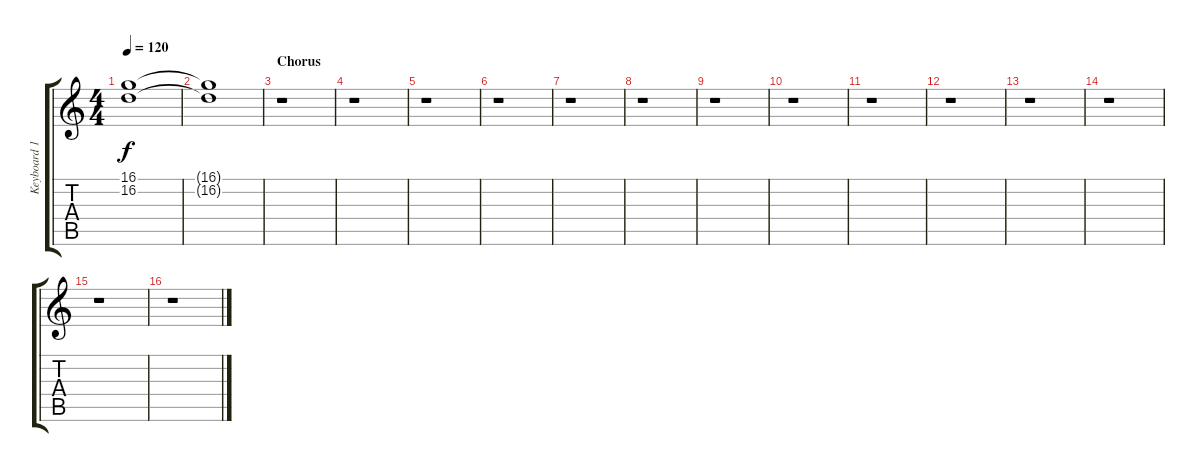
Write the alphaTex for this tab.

\track ("Keyboard 1" "Keyboard 1") {instrument fx7echoes}
\staff {score tabs}
\tuning (Eb4 Bb3 Gb3 Db3 Ab2 Eb2) {hide}
\ts (4 4)
\tempo 120
\clef g2
\ks c
(16.1{t} 16.2{t}).1{dy f} |
(16.1{t} 16.2{t}).1 |
\section ("" "Chorus")
r.1 |
r.1 |
r.1 |
r.1 |
r.1 |
r.1 |
r.1 |
r.1 |
r.1 |
r.1 |
r.1 |
r.1 |
r.1 |
r.1
